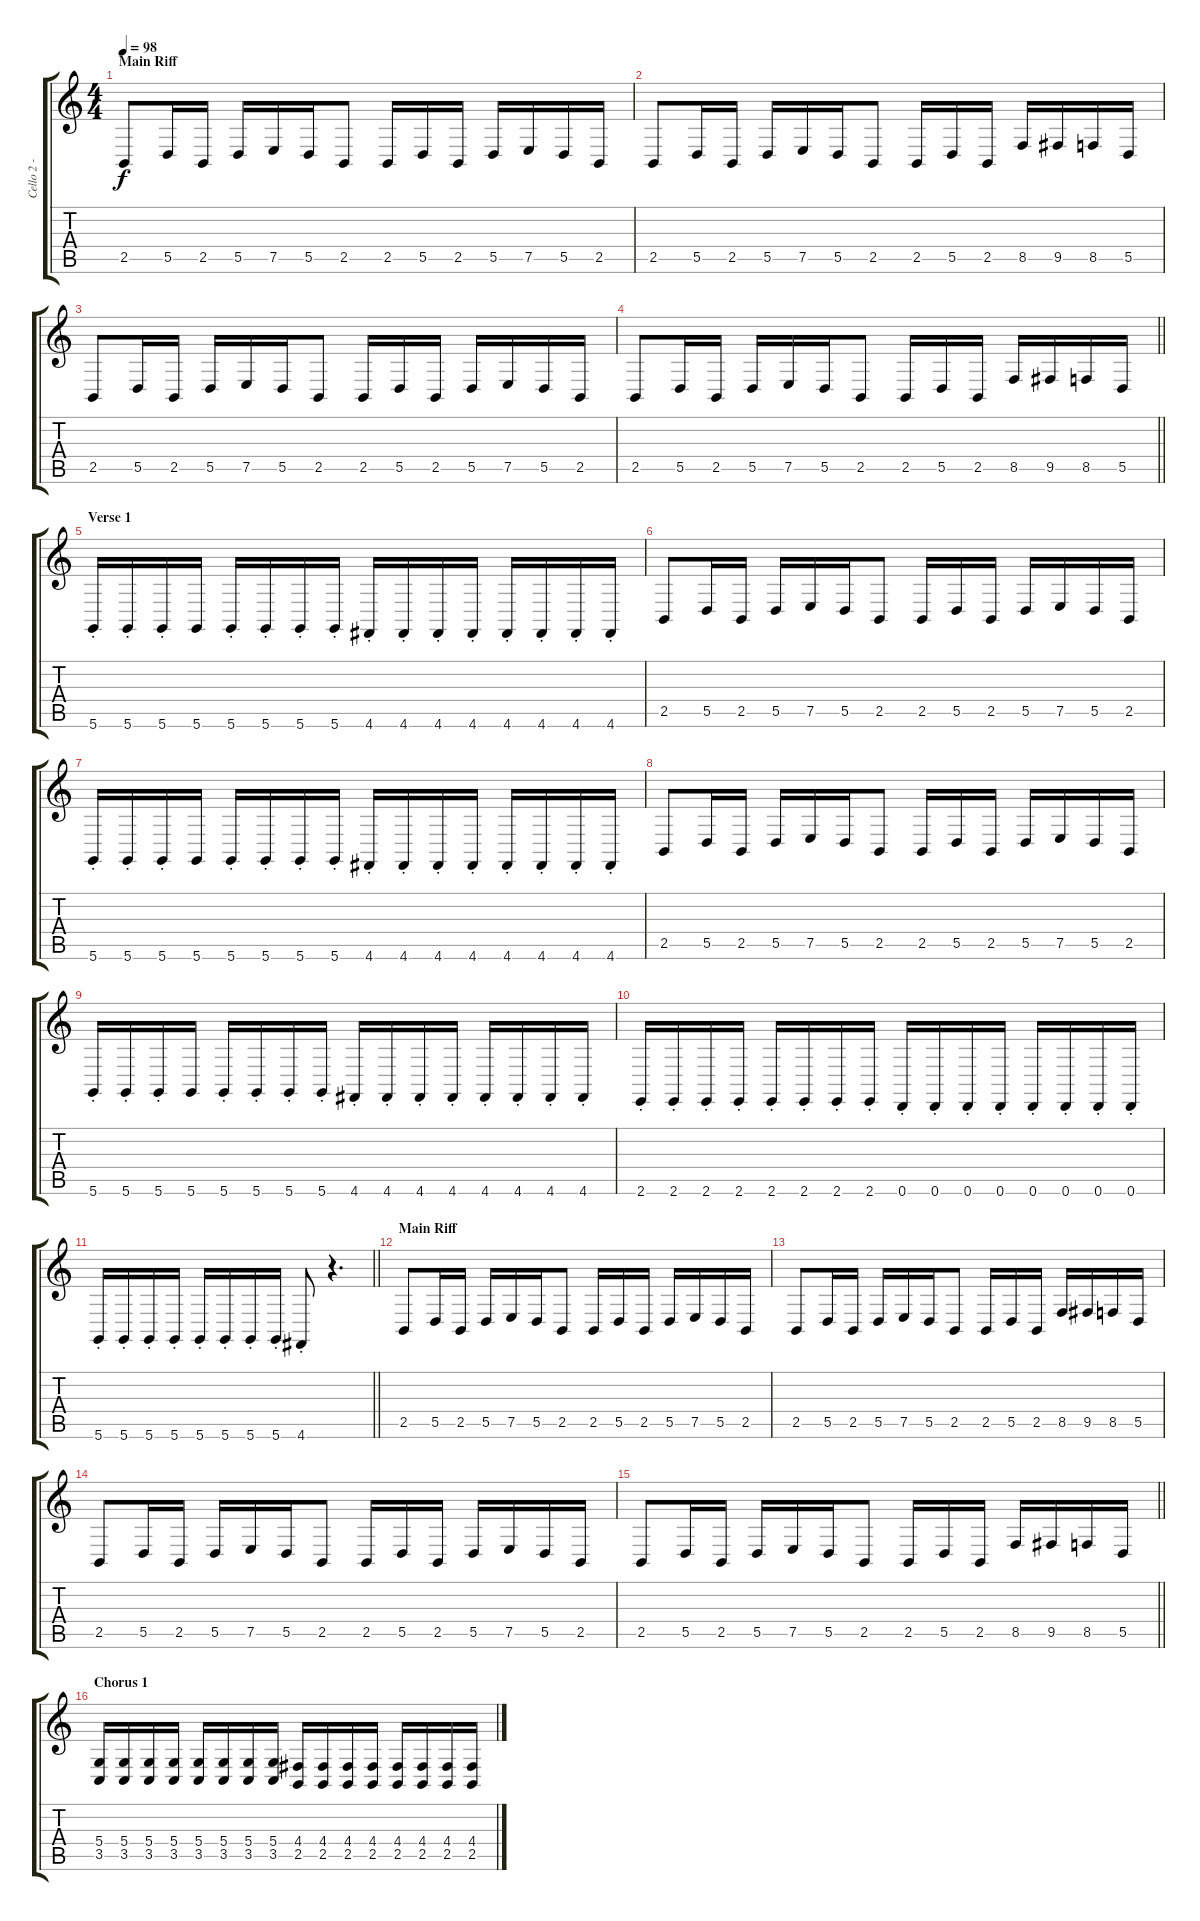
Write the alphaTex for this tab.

\track ("Cello 2 - Perttu" "Cello 2 - ") {instrument cello}
\staff {score tabs}
\tuning (E4 B3 G3 D3 A2 D2) {hide}
\ts (4 4)
\section ("" "Main Riff")
\tempo 98
\clef g2
\ks c
2.5.8{dy f instrument contrabass} 5.5.16 2.5.16 5.5.16 7.5.16 5.5.16 2.5.8 2.5.16 5.5.16 2.5.16 5.5.16 7.5.16 5.5.16 2.5.16 |
2.5.8 5.5.16 2.5.16 5.5.16 7.5.16 5.5.16 2.5.8 2.5.16 5.5.16 2.5.16 8.5.16 9.5.16 8.5.16 5.5.16 |
2.5.8 5.5.16 2.5.16 5.5.16 7.5.16 5.5.16 2.5.8 2.5.16 5.5.16 2.5.16 5.5.16 7.5.16 5.5.16 2.5.16 |
\barLineRight lightlight
2.5.8 5.5.16 2.5.16 5.5.16 7.5.16 5.5.16 2.5.8 2.5.16 5.5.16 2.5.16 8.5.16 9.5.16 8.5.16 5.5.16 |
\section ("" "Verse 1")
5.6{st}.16{balance 5} 5.6{st}.16 5.6{st}.16 5.6.16 5.6{st}.16 5.6{st}.16 5.6{st}.16 5.6{st}.16 4.6{st}.16 4.6{st}.16 4.6{st}.16 4.6{st}.16 4.6{st}.16 4.6{st}.16 4.6{st}.16 4.6{st}.16 |
2.5.8{balance 8} 5.5.16 2.5.16 5.5.16 7.5.16 5.5.16 2.5.8 2.5.16 5.5.16 2.5.16 5.5.16 7.5.16 5.5.16 2.5.16 |
5.6{st}.16{balance 5} 5.6{st}.16 5.6{st}.16 5.6.16 5.6{st}.16 5.6{st}.16 5.6{st}.16 5.6{st}.16 4.6{st}.16 4.6{st}.16 4.6{st}.16 4.6{st}.16 4.6{st}.16 4.6{st}.16 4.6{st}.16 4.6{st}.16 |
2.5.8{balance 8} 5.5.16 2.5.16 5.5.16 7.5.16 5.5.16 2.5.8 2.5.16 5.5.16 2.5.16 5.5.16 7.5.16 5.5.16 2.5.16 |
5.6{st}.16{balance 5} 5.6{st}.16 5.6{st}.16 5.6.16 5.6{st}.16 5.6{st}.16 5.6{st}.16 5.6{st}.16 4.6{st}.16 4.6{st}.16 4.6{st}.16 4.6{st}.16 4.6{st}.16 4.6{st}.16 4.6{st}.16 4.6{st}.16 |
2.6{st}.16 2.6{st}.16 2.6{st}.16 2.6{st}.16 2.6{st}.16 2.6{st}.16 2.6{st}.16 2.6{st}.16 0.6{st}.16 0.6{st}.16 0.6{st}.16 0.6{st}.16 0.6{st}.16 0.6{st}.16 0.6{st}.16 0.6{st}.16 |
\barLineRight lightlight
5.6{st}.16 5.6{st}.16 5.6{st}.16 5.6{st}.16 5.6{st}.16 5.6{st}.16 5.6{st}.16 5.6{st}.16 4.6{st}.8 r.4{d} |
\section ("" "Main Riff")
2.5.8{balance 8} 5.5.16 2.5.16 5.5.16 7.5.16 5.5.16 2.5.8 2.5.16 5.5.16 2.5.16 5.5.16 7.5.16 5.5.16 2.5.16 |
2.5.8 5.5.16 2.5.16 5.5.16 7.5.16 5.5.16 2.5.8 2.5.16 5.5.16 2.5.16 8.5.16 9.5.16 8.5.16 5.5.16 |
2.5.8 5.5.16 2.5.16 5.5.16 7.5.16 5.5.16 2.5.8 2.5.16 5.5.16 2.5.16 5.5.16 7.5.16 5.5.16 2.5.16 |
\barLineRight lightlight
2.5.8 5.5.16 2.5.16 5.5.16 7.5.16 5.5.16 2.5.8 2.5.16 5.5.16 2.5.16 8.5.16 9.5.16 8.5.16 5.5.16 |
\section ("" "Chorus 1")
(5.4 3.5).16{balance 5} (5.4 3.5).16 (5.4 3.5).16 (5.4 3.5).16 (5.4 3.5).16 (5.4 3.5).16 (5.4 3.5).16 (5.4 3.5).16 (4.4 2.5).16 (4.4 2.5).16 (4.4 2.5).16 (4.4 2.5).16 (4.4 2.5).16 (4.4 2.5).16 (4.4 2.5).16 (4.4 2.5).16
